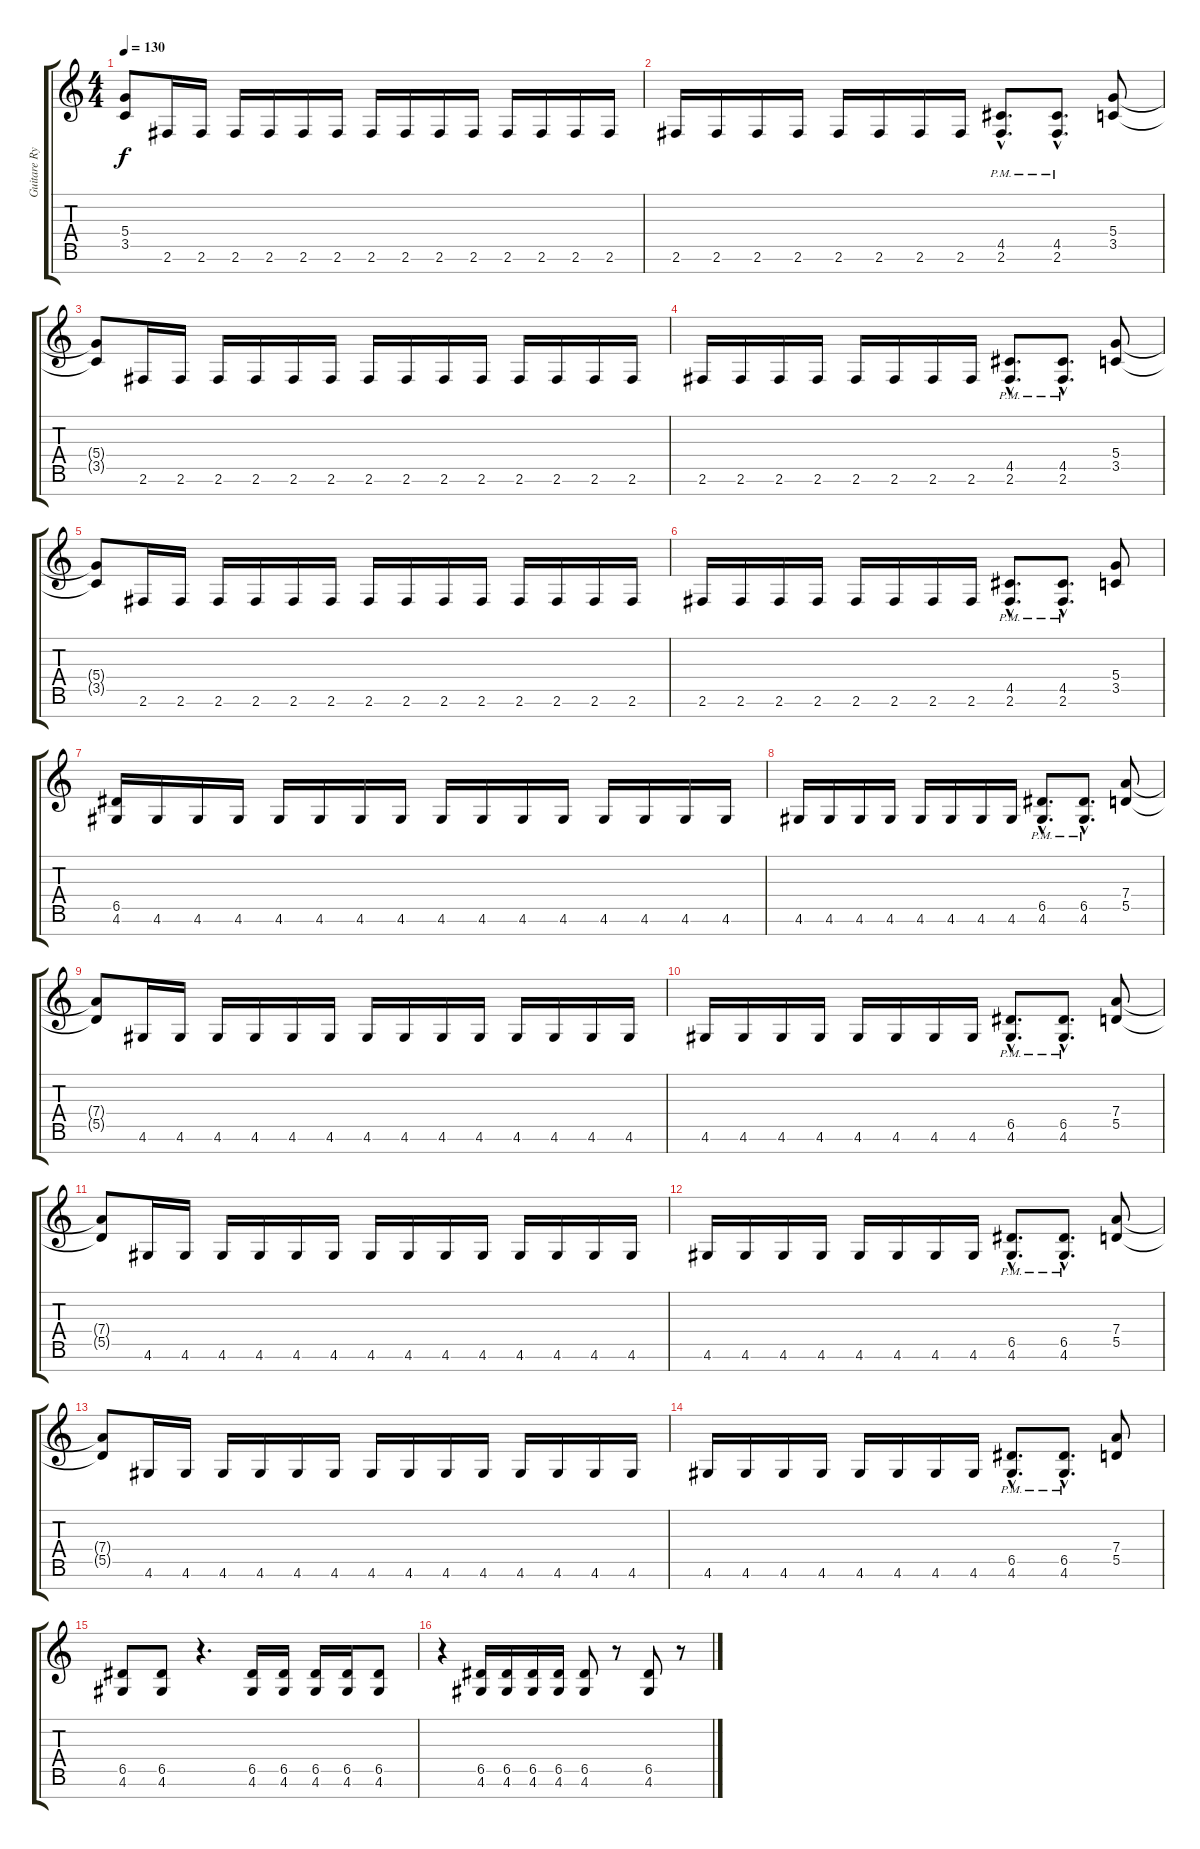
\track ("Guitare Rythmique" "Guitare Ry") {instrument overdrivenguitar}
\staff {score tabs}
\tuning (E4 B3 G3 D3 A2 E2 B1) {hide}
\ts (4 4)
\tempo 130
\clef g2
\ks c
(5.4{t} 3.5{t}).8{dy f} 2.6.16 2.6.16 2.6.16 2.6.16 2.6.16 2.6.16 2.6.16 2.6.16 2.6.16 2.6.16 2.6.16 2.6.16 2.6.16 2.6.16 |
2.6.16 2.6.16 2.6.16 2.6.16 2.6.16 2.6.16 2.6.16 2.6.16 (4.5{hac pm} 2.6{hac pm}).8{d} (4.5{hac pm} 2.6{hac pm}).8{d} (5.4 3.5).8 |
(5.4{t} 3.5{t}).8 2.6.16 2.6.16 2.6.16 2.6.16 2.6.16 2.6.16 2.6.16 2.6.16 2.6.16 2.6.16 2.6.16 2.6.16 2.6.16 2.6.16 |
2.6.16 2.6.16 2.6.16 2.6.16 2.6.16 2.6.16 2.6.16 2.6.16 (4.5{hac pm} 2.6{hac pm}).8{d} (4.5{hac pm} 2.6{hac pm}).8{d} (5.4 3.5).8 |
(5.4{t} 3.5{t}).8 2.6.16 2.6.16 2.6.16 2.6.16 2.6.16 2.6.16 2.6.16 2.6.16 2.6.16 2.6.16 2.6.16 2.6.16 2.6.16 2.6.16 |
2.6.16 2.6.16 2.6.16 2.6.16 2.6.16 2.6.16 2.6.16 2.6.16 (4.5{hac pm} 2.6{hac pm}).8{d} (4.5{hac pm} 2.6{hac pm}).8{d} (5.4 3.5).8 |
(6.5 4.6).16 4.6.16 4.6.16 4.6.16 4.6.16 4.6.16 4.6.16 4.6.16 4.6.16 4.6.16 4.6.16 4.6.16 4.6.16 4.6.16 4.6.16 4.6.16 |
4.6.16 4.6.16 4.6.16 4.6.16 4.6.16 4.6.16 4.6.16 4.6.16 (6.5{hac pm} 4.6{hac pm}).8{d} (6.5{hac pm} 4.6{hac pm}).8{d} (7.4 5.5).8 |
(7.4{t} 5.5{t}).8 4.6.16 4.6.16 4.6.16 4.6.16 4.6.16 4.6.16 4.6.16 4.6.16 4.6.16 4.6.16 4.6.16 4.6.16 4.6.16 4.6.16 |
4.6.16 4.6.16 4.6.16 4.6.16 4.6.16 4.6.16 4.6.16 4.6.16 (6.5{hac pm} 4.6{hac pm}).8{d} (6.5{hac pm} 4.6{hac pm}).8{d} (7.4 5.5).8 |
(7.4{t} 5.5{t}).8 4.6.16 4.6.16 4.6.16 4.6.16 4.6.16 4.6.16 4.6.16 4.6.16 4.6.16 4.6.16 4.6.16 4.6.16 4.6.16 4.6.16 |
4.6.16 4.6.16 4.6.16 4.6.16 4.6.16 4.6.16 4.6.16 4.6.16 (6.5{hac pm} 4.6{hac pm}).8{d} (6.5{hac pm} 4.6{hac pm}).8{d} (7.4 5.5).8 |
(7.4{t} 5.5{t}).8 4.6.16 4.6.16 4.6.16 4.6.16 4.6.16 4.6.16 4.6.16 4.6.16 4.6.16 4.6.16 4.6.16 4.6.16 4.6.16 4.6.16 |
4.6.16 4.6.16 4.6.16 4.6.16 4.6.16 4.6.16 4.6.16 4.6.16 (6.5{hac pm} 4.6{hac pm}).8{d} (6.5{hac pm} 4.6{hac pm}).8{d} (7.4 5.5).8 |
(6.5 4.6).8 (6.5 4.6).8 r.4{d} (6.5 4.6).16 (6.5 4.6).16 (6.5 4.6).16 (6.5 4.6).16 (6.5 4.6).8 |
r.4 (6.5 4.6).16 (6.5 4.6).16 (6.5 4.6).16 (6.5 4.6).16 (6.5 4.6).8 r.8 (6.5 4.6).8 r.8
